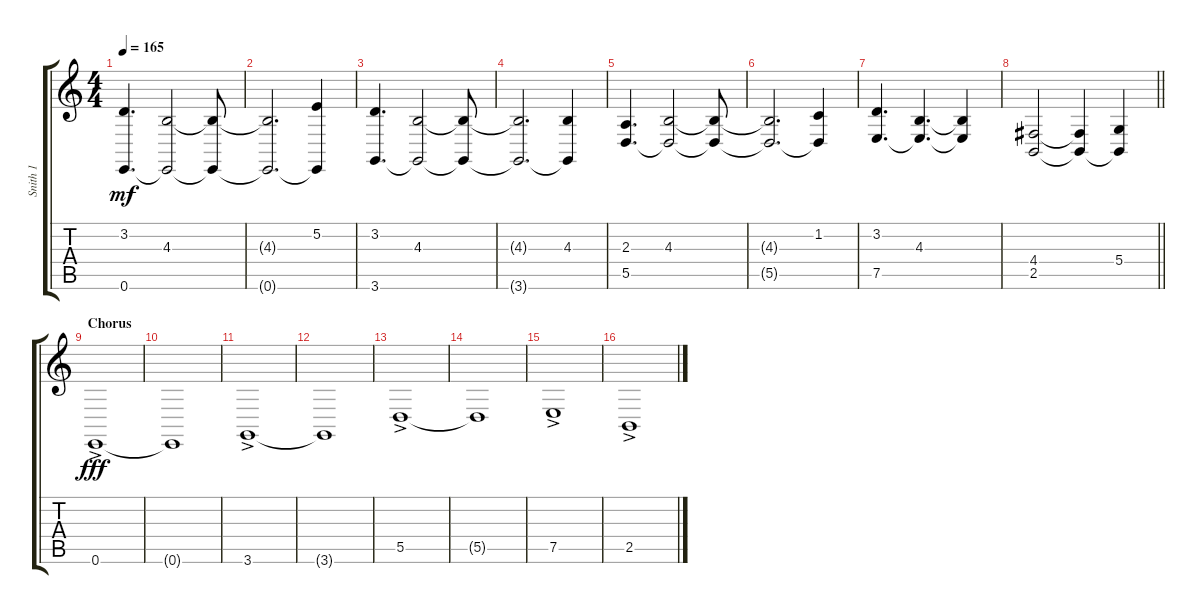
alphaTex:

\track ("Snith 1" "Snith 1") {instrument lead2sawtooth}
\staff {score tabs}
\tuning (E4 B3 G3 D3 A2 E2) {hide}
\ts (4 4)
\tempo 165
\clef g2
\ks c
(3.2 0.6).4{d dy mf} (4.3 0.6{t}).2 (4.3{t} 0.6{t}).8 |
(4.3{t} 0.6{t}).2{d} (5.2 0.6{t}).4 |
(3.2 3.6).4{d} (4.3 3.6{t}).2 (4.3{t} 3.6{t}).8 |
(4.3{t} 3.6{t}).2{d} (4.3 3.6{t}).4 |
(2.3 5.5).4{d} (4.3 5.5{t}).2 (4.3{t} 5.5{t}).8 |
(4.3{t} 5.5{t}).2{d} (1.2 5.5{t}).4 |
(3.2 7.5).4{d} (4.3 7.5{t}).4{d} (4.3{t} 7.5{t}).4 |
\barLineRight lightlight
(4.4 2.5).2 (4.4{t} 2.5{t}).4 (5.4 2.5{t}).4 |
\section ("" "Chorus")
0.6{ac}.1{dy fff} |
0.6{t}.1 |
3.6{ac}.1 |
3.6{t}.1 |
5.5{ac}.1 |
5.5{t}.1 |
7.5{ac}.1 |
2.5{ac}.1
